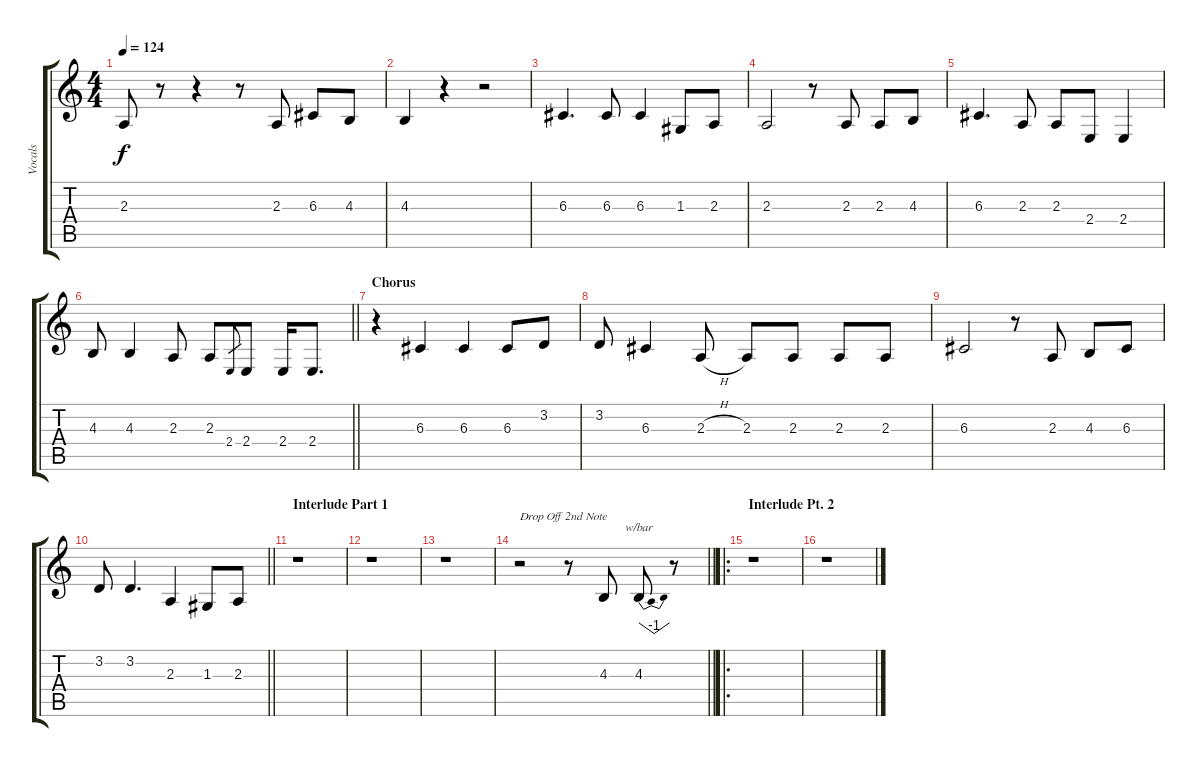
\track ("Vocals" "Vocals") {instrument tenorsax}
\staff {score tabs}
\tuning (E4 B3 G3 D3 A2 E2) {hide}
\ts (4 4)
\tempo 124
\clef g2
\ks c
2.3.8{dy f} r.8 r.4 r.8 2.3.8 6.3.8 4.3.8 |
4.3.4 r.4 r.2 |
6.3.4{d} 6.3.8 6.3.4 1.3.8 2.3.8 |
2.3.2 r.8 2.3.8 2.3.8 4.3.8 |
6.3.4{d} 2.3.8 2.3.8 2.4.8 2.4.4 |
\barLineRight lightlight
4.3.8 4.3.4 2.3.8 2.3.8 2.4.8{gr} 2.4.8 2.4.16 2.4.8{d} |
\section ("" "Chorus")
r.4 6.3.4 6.3.4 6.3.8 3.2.8 |
3.2.8 6.3.4 2.3{h}.8 2.3.8 2.3.8 2.3.8 2.3.8 |
6.3.2 r.8 2.3.8 4.3.8 6.3.8 |
\barLineRight lightlight
3.2.8 3.2.4{d} 2.3.4 1.3.8 2.3.8 |
\section ("" "Interlude Part 1")
r.1 |
r.1 |
r.1 |
\barLineRight lightlight
r.2{txt "Drop Off 2nd Note"} r.8 4.3.8 4.3.8{tbe (dip default 0 0 30 -4 60 0)} r.8 |
\ro
\section ("" "Interlude Pt. 2")
r.1 |
r.1
